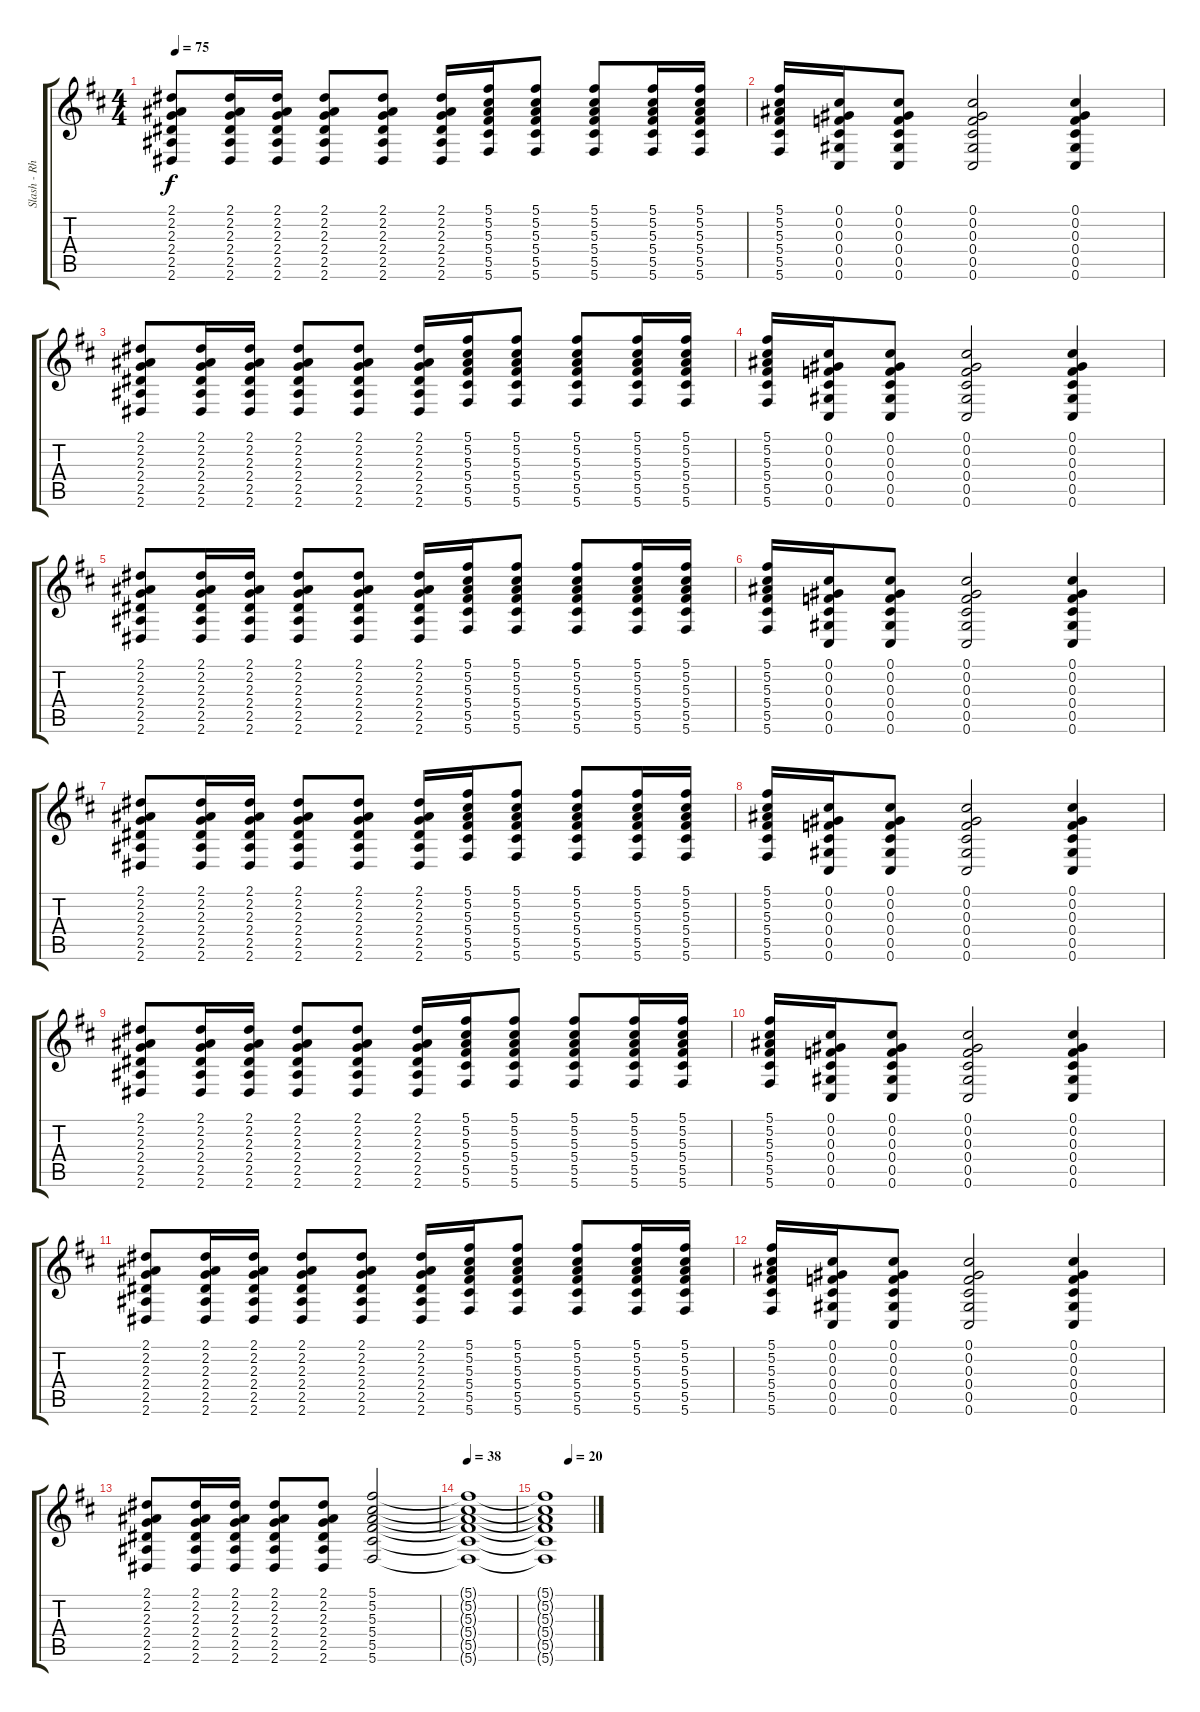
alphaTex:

\track ("Slash - Rhytm Guitar" "Slash - Rh") {instrument overdrivenguitar}
\staff {score tabs}
\tuning (Db4 Ab3 F3 Db3 Ab2 Db2) {hide}
\ts (4 4)
\tempo 75
\clef g2
\ks d
(2.1 2.2 2.3 2.4 2.5 2.6).8{dy f} (2.1 2.2 2.3 2.4 2.5 2.6).16 (2.1 2.2 2.3 2.4 2.5 2.6).16 (2.1 2.2 2.3 2.4 2.5 2.6).8 (2.1 2.2 2.3 2.4 2.5 2.6).8 (2.1 2.2 2.3 2.4 2.5 2.6).16 (5.1 5.2 5.3 5.4 5.5 5.6).16 (5.1 5.2 5.3 5.4 5.5 5.6).8 (5.1 5.2 5.3 5.4 5.5 5.6).8 (5.1 5.2 5.3 5.4 5.5 5.6).16 (5.1 5.2 5.3 5.4 5.5 5.6).16 |
(5.1 5.2 5.3 5.4 5.5 5.6).16 (0.1 0.2 0.3 0.4 0.5 0.6).16 (0.1 0.2 0.3 0.4 0.5 0.6).8 (0.1 0.2 0.3 0.4 0.5 0.6).2 (0.1 0.2 0.3 0.4 0.5 0.6).4 |
(2.1 2.2 2.3 2.4 2.5 2.6).8 (2.1 2.2 2.3 2.4 2.5 2.6).16 (2.1 2.2 2.3 2.4 2.5 2.6).16 (2.1 2.2 2.3 2.4 2.5 2.6).8 (2.1 2.2 2.3 2.4 2.5 2.6).8 (2.1 2.2 2.3 2.4 2.5 2.6).16 (5.1 5.2 5.3 5.4 5.5 5.6).16 (5.1 5.2 5.3 5.4 5.5 5.6).8 (5.1 5.2 5.3 5.4 5.5 5.6).8 (5.1 5.2 5.3 5.4 5.5 5.6).16 (5.1 5.2 5.3 5.4 5.5 5.6).16 |
(5.1 5.2 5.3 5.4 5.5 5.6).16 (0.1 0.2 0.3 0.4 0.5 0.6).16 (0.1 0.2 0.3 0.4 0.5 0.6).8 (0.1 0.2 0.3 0.4 0.5 0.6).2 (0.1 0.2 0.3 0.4 0.5 0.6).4 |
(2.1 2.2 2.3 2.4 2.5 2.6).8 (2.1 2.2 2.3 2.4 2.5 2.6).16 (2.1 2.2 2.3 2.4 2.5 2.6).16 (2.1 2.2 2.3 2.4 2.5 2.6).8 (2.1 2.2 2.3 2.4 2.5 2.6).8 (2.1 2.2 2.3 2.4 2.5 2.6).16 (5.1 5.2 5.3 5.4 5.5 5.6).16 (5.1 5.2 5.3 5.4 5.5 5.6).8 (5.1 5.2 5.3 5.4 5.5 5.6).8 (5.1 5.2 5.3 5.4 5.5 5.6).16 (5.1 5.2 5.3 5.4 5.5 5.6).16 |
(5.1 5.2 5.3 5.4 5.5 5.6).16 (0.1 0.2 0.3 0.4 0.5 0.6).16 (0.1 0.2 0.3 0.4 0.5 0.6).8 (0.1 0.2 0.3 0.4 0.5 0.6).2 (0.1 0.2 0.3 0.4 0.5 0.6).4 |
(2.1 2.2 2.3 2.4 2.5 2.6).8 (2.1 2.2 2.3 2.4 2.5 2.6).16 (2.1 2.2 2.3 2.4 2.5 2.6).16 (2.1 2.2 2.3 2.4 2.5 2.6).8 (2.1 2.2 2.3 2.4 2.5 2.6).8 (2.1 2.2 2.3 2.4 2.5 2.6).16 (5.1 5.2 5.3 5.4 5.5 5.6).16 (5.1 5.2 5.3 5.4 5.5 5.6).8 (5.1 5.2 5.3 5.4 5.5 5.6).8 (5.1 5.2 5.3 5.4 5.5 5.6).16 (5.1 5.2 5.3 5.4 5.5 5.6).16 |
(5.1 5.2 5.3 5.4 5.5 5.6).16 (0.1 0.2 0.3 0.4 0.5 0.6).16 (0.1 0.2 0.3 0.4 0.5 0.6).8 (0.1 0.2 0.3 0.4 0.5 0.6).2 (0.1 0.2 0.3 0.4 0.5 0.6).4 |
(2.1 2.2 2.3 2.4 2.5 2.6).8 (2.1 2.2 2.3 2.4 2.5 2.6).16 (2.1 2.2 2.3 2.4 2.5 2.6).16 (2.1 2.2 2.3 2.4 2.5 2.6).8 (2.1 2.2 2.3 2.4 2.5 2.6).8 (2.1 2.2 2.3 2.4 2.5 2.6).16 (5.1 5.2 5.3 5.4 5.5 5.6).16 (5.1 5.2 5.3 5.4 5.5 5.6).8 (5.1 5.2 5.3 5.4 5.5 5.6).8 (5.1 5.2 5.3 5.4 5.5 5.6).16 (5.1 5.2 5.3 5.4 5.5 5.6).16 |
(5.1 5.2 5.3 5.4 5.5 5.6).16 (0.1 0.2 0.3 0.4 0.5 0.6).16 (0.1 0.2 0.3 0.4 0.5 0.6).8 (0.1 0.2 0.3 0.4 0.5 0.6).2 (0.1 0.2 0.3 0.4 0.5 0.6).4 |
(2.1 2.2 2.3 2.4 2.5 2.6).8 (2.1 2.2 2.3 2.4 2.5 2.6).16 (2.1 2.2 2.3 2.4 2.5 2.6).16 (2.1 2.2 2.3 2.4 2.5 2.6).8 (2.1 2.2 2.3 2.4 2.5 2.6).8 (2.1 2.2 2.3 2.4 2.5 2.6).16 (5.1 5.2 5.3 5.4 5.5 5.6).16 (5.1 5.2 5.3 5.4 5.5 5.6).8 (5.1 5.2 5.3 5.4 5.5 5.6).8 (5.1 5.2 5.3 5.4 5.5 5.6).16 (5.1 5.2 5.3 5.4 5.5 5.6).16 |
(5.1 5.2 5.3 5.4 5.5 5.6).16 (0.1 0.2 0.3 0.4 0.5 0.6).16 (0.1 0.2 0.3 0.4 0.5 0.6).8 (0.1 0.2 0.3 0.4 0.5 0.6).2 (0.1 0.2 0.3 0.4 0.5 0.6).4 |
(2.1 2.2 2.3 2.4 2.5 2.6).8 (2.1 2.2 2.3 2.4 2.5 2.6).16 (2.1 2.2 2.3 2.4 2.5 2.6).16 (2.1 2.2 2.3 2.4 2.5 2.6).8 (2.1 2.2 2.3 2.4 2.5 2.6).8 (5.1 5.2 5.3 5.4 5.5 5.6).2 |
\tempo 38
(5.1{t} 5.2{t} 5.3{t} 5.4{t} 5.5{t} 5.6{t}).1 |
\tempo (20 0.5)
(5.1{t} 5.2{t} 5.3{t} 5.4{t} 5.5{t} 5.6{t}).1{volume 0}
